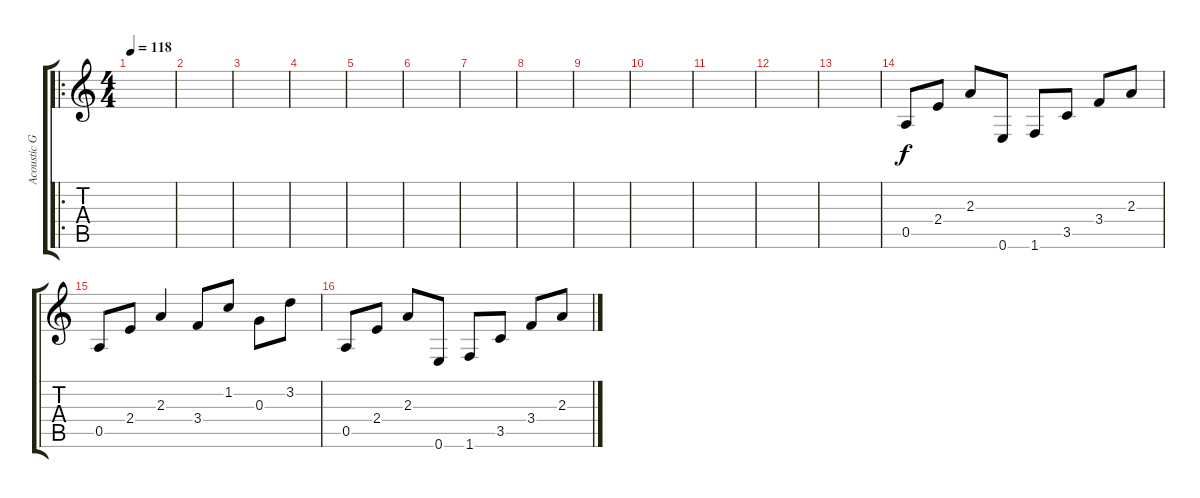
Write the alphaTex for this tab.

\track ("Acoustic Guitar (Jarpen)" "Acoustic G") {instrument acousticguitarsteel}
\staff {score tabs}
\tuning (E4 B3 G3 D3 A2 E2) {hide}
\ro
\ts (4 4)
\tempo 118
\clef g2
\ks c
|
|
|
|
|
|
|
|
|
|
|
|
|
0.5.8 2.4.8 2.3.8 0.6.8 1.6.8 3.5.8 3.4.8 2.3.8 |
0.5.8 2.4.8 2.3.4 3.4.8 1.2.8 0.3.8 3.2.8 |
0.5.8 2.4.8 2.3.8 0.6.8 1.6.8 3.5.8 3.4.8 2.3.8
